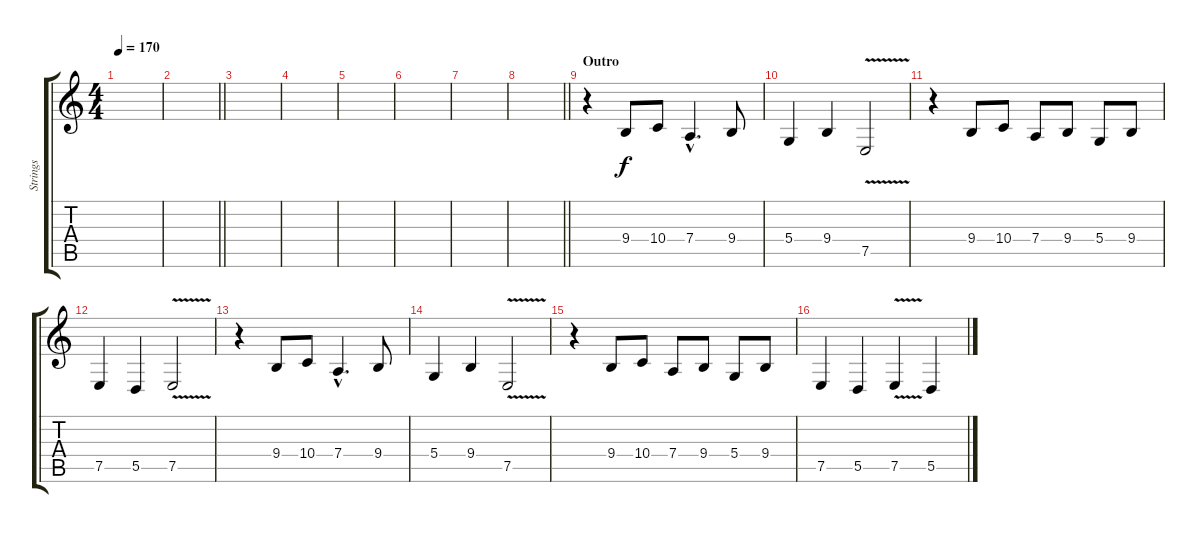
\track ("Strings" "Strings") {instrument stringensemble1}
\staff {score tabs}
\tuning (E4 B3 G3 D3 A2 E2) {hide}
\ts (4 4)
\tempo 170
\clef g2
\ks c
|
\barLineRight lightlight
|
\section ("" "")
|
|
|
|
|
\barLineRight lightlight
|
\section ("" "Outro")
r.4 9.4.8 10.4.8 7.4{hac}.4{d} 9.4.8 |
5.4.4 9.4.4 7.5{v}.2 |
r.4 9.4.8 10.4.8 7.4.8 9.4.8 5.4.8 9.4.8 |
7.5.4 5.5.4 7.5{v}.2 |
r.4 9.4.8 10.4.8 7.4{hac}.4{d} 9.4.8 |
5.4.4 9.4.4 7.5{v}.2 |
r.4 9.4.8 10.4.8 7.4.8 9.4.8 5.4.8 9.4.8 |
7.5.4 5.5.4 7.5{v}.4 5.5.4
